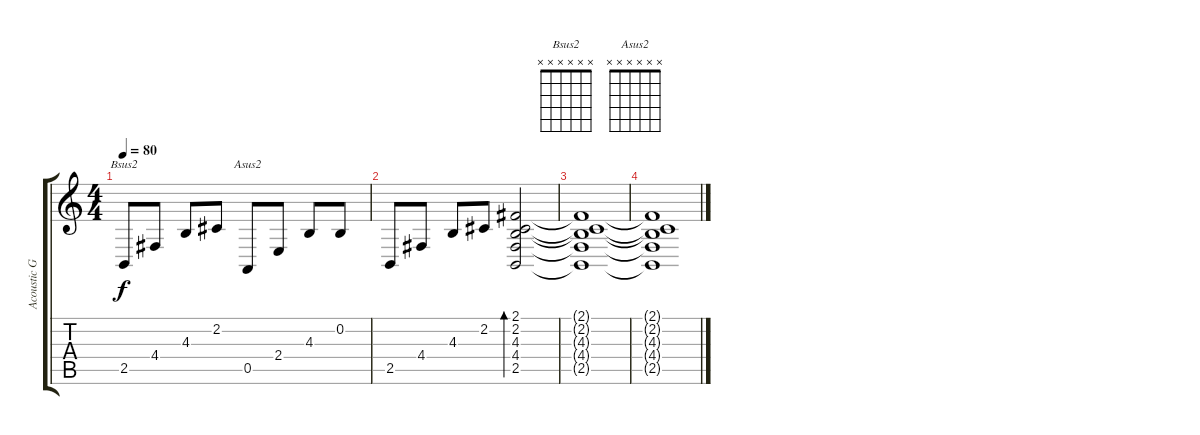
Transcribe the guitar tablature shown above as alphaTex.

\track ("Acoustic Guitar" "Acoustic G") {instrument harpsichord}
\staff {score tabs}
\tuning (E4 B3 G3 D3 A2 E2) {hide}
\chord ("Bsus2" x x x x x x) {firstfret 0}
\chord ("Asus2" x x x x x x) {firstfret 0}
\ts (4 4)
\tempo 80
\clef g2
\ks c
2.5.8{ch "Bsus2" dy f} 4.4.8 4.3.8 2.2.8 0.5.8{ch "Asus2"} 2.4.8 4.3.8 0.2.8 |
2.5.8 4.4.8 4.3.8 2.2.8 (2.1 2.2 4.3 4.4 2.5).2{bd 240 volume 8} |
(2.1{t} 2.2{t} 4.3{t} 4.4{t} 2.5{t}).1 |
(2.1{t} 2.2{t} 4.3{t} 4.4{t} 2.5{t}).1
